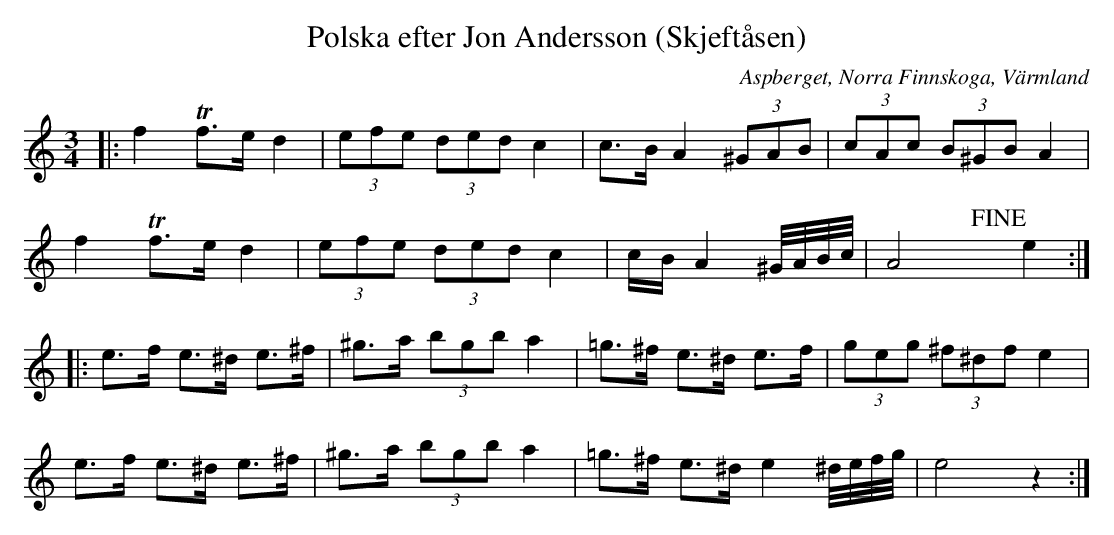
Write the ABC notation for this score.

X:1
T:Polska efter Jon Andersson (Skjeftåsen)
O:Aspberget, Norra Finnskoga, Värmland
M:3/4
L:1/8
K:Am
|: f2 !trill!f3/2e/2 d2 | (3efe (3ded c2 | c3/2B/2 A2 (3^GAB | (3cAc (3B^GB A2 |
f2 !trill!f3/2e/2 d2 | (3efe (3ded c2 | 3c/2B/2 A2 ^G/4A/4B/4c/4 | A4 +fine+ y y e2 :|
|: e3/2f/2 e3/2^d/2 e3/2^f/2 | ^g3/2a/2 (3bgb a2 | =g3/2^f/2 e3/2^d/2 e3/2f/2 | (3geg (3^f^df e2 |
e3/2f/2 e3/2^d/2 e3/2^f/2 | ^g3/2a/2 (3bgb a2 | =g3/2^f/2 e3/2^d/2 e2 ^d/4e/4f/4g/4 | e4 z2 :|
